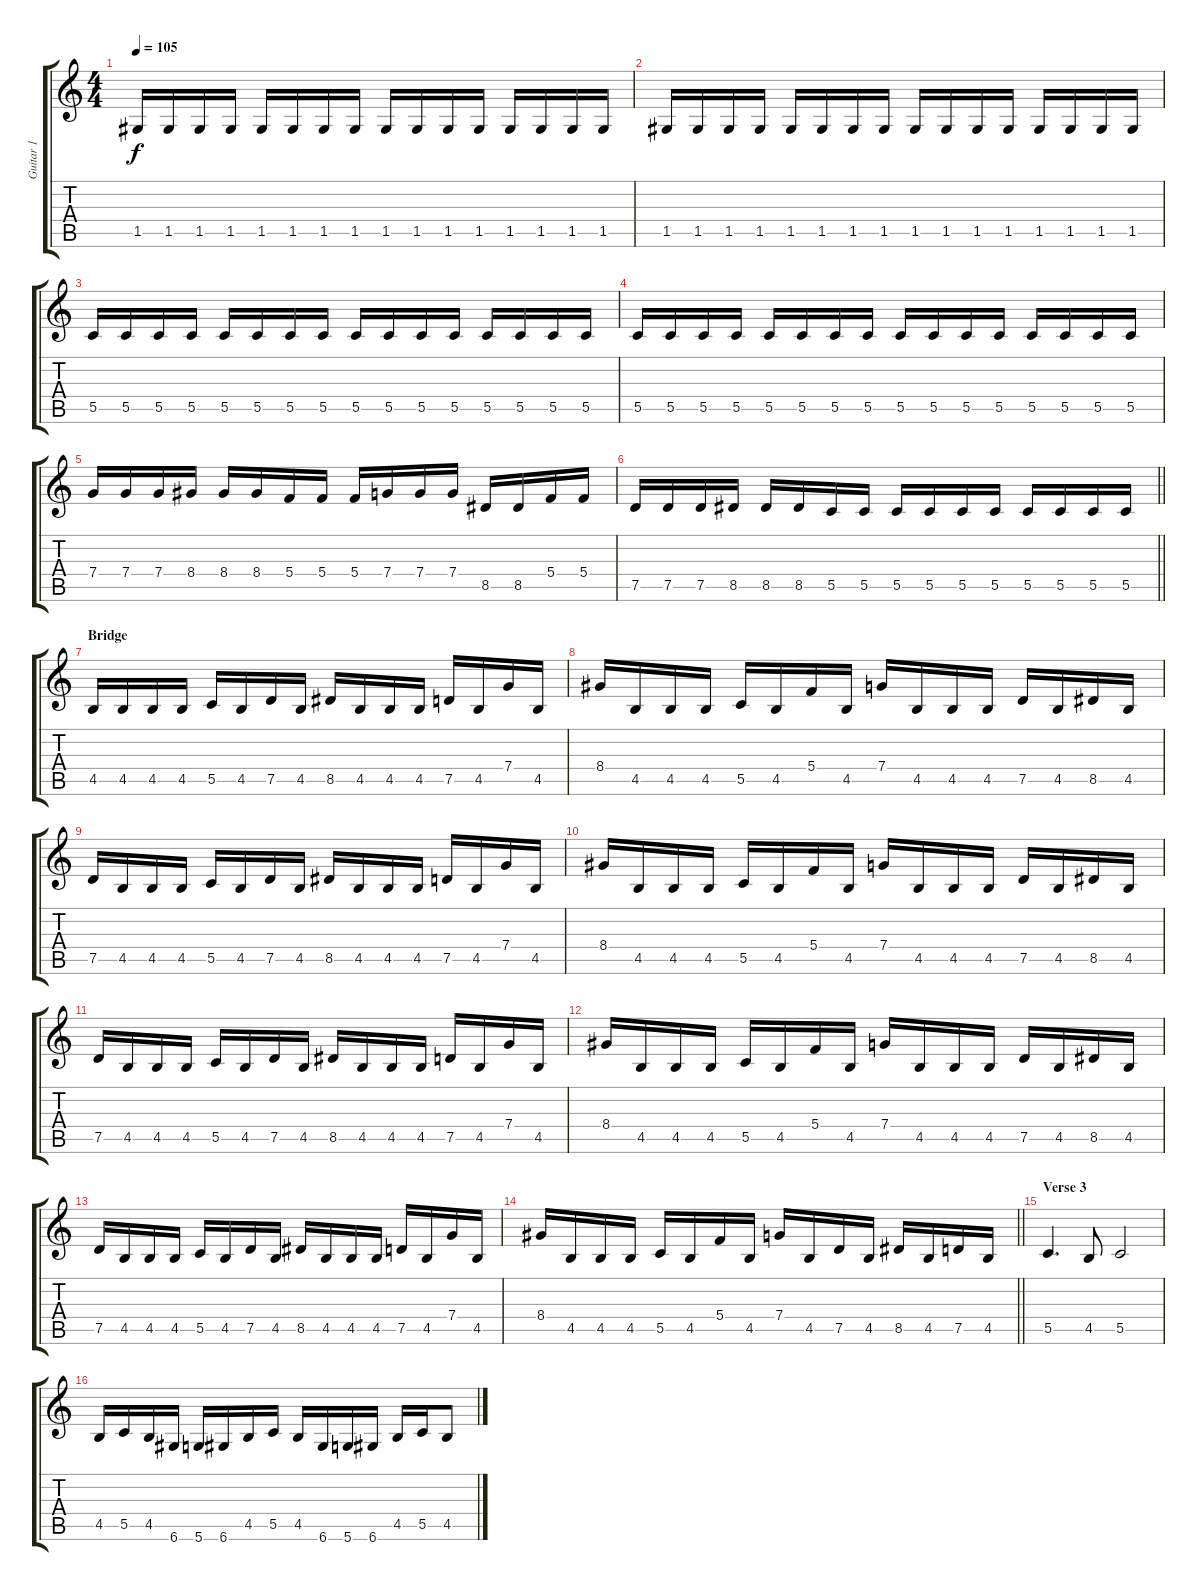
\track ("Guitar 1" "Guitar 1") {instrument distortionguitar}
\staff {score tabs}
\tuning (D4 A3 F3 C3 G2 D2) {hide}
\ts (4 4)
\tempo 105
\clef g2
\ks c
1.5.16{dy f} 1.5.16 1.5.16 1.5.16 1.5.16 1.5.16 1.5.16 1.5.16 1.5.16 1.5.16 1.5.16 1.5.16 1.5.16 1.5.16 1.5.16 1.5.16 |
1.5.16 1.5.16 1.5.16 1.5.16 1.5.16 1.5.16 1.5.16 1.5.16 1.5.16 1.5.16 1.5.16 1.5.16 1.5.16 1.5.16 1.5.16 1.5.16 |
5.5.16 5.5.16 5.5.16 5.5.16 5.5.16 5.5.16 5.5.16 5.5.16 5.5.16 5.5.16 5.5.16 5.5.16 5.5.16 5.5.16 5.5.16 5.5.16 |
5.5.16 5.5.16 5.5.16 5.5.16 5.5.16 5.5.16 5.5.16 5.5.16 5.5.16 5.5.16 5.5.16 5.5.16 5.5.16 5.5.16 5.5.16 5.5.16 |
7.4.16 7.4.16 7.4.16 8.4.16 8.4.16 8.4.16 5.4.16 5.4.16 5.4.16 7.4.16 7.4.16 7.4.16 8.5.16 8.5.16 5.4.16 5.4.16 |
\barLineRight lightlight
7.5.16 7.5.16 7.5.16 8.5.16 8.5.16 8.5.16 5.5.16 5.5.16 5.5.16 5.5.16 5.5.16 5.5.16 5.5.16 5.5.16 5.5.16 5.5.16 |
\section ("" "Bridge")
4.5.16 4.5.16 4.5.16 4.5.16 5.5.16 4.5.16 7.5.16 4.5.16 8.5.16 4.5.16 4.5.16 4.5.16 7.5.16 4.5.16 7.4.16 4.5.16 |
8.4.16 4.5.16 4.5.16 4.5.16 5.5.16 4.5.16 5.4.16 4.5.16 7.4.16 4.5.16 4.5.16 4.5.16 7.5.16 4.5.16 8.5.16 4.5.16 |
7.5.16 4.5.16 4.5.16 4.5.16 5.5.16 4.5.16 7.5.16 4.5.16 8.5.16 4.5.16 4.5.16 4.5.16 7.5.16 4.5.16 7.4.16 4.5.16 |
8.4.16 4.5.16 4.5.16 4.5.16 5.5.16 4.5.16 5.4.16 4.5.16 7.4.16 4.5.16 4.5.16 4.5.16 7.5.16 4.5.16 8.5.16 4.5.16 |
7.5.16 4.5.16 4.5.16 4.5.16 5.5.16 4.5.16 7.5.16 4.5.16 8.5.16 4.5.16 4.5.16 4.5.16 7.5.16 4.5.16 7.4.16 4.5.16 |
8.4.16 4.5.16 4.5.16 4.5.16 5.5.16 4.5.16 5.4.16 4.5.16 7.4.16 4.5.16 4.5.16 4.5.16 7.5.16 4.5.16 8.5.16 4.5.16 |
7.5.16 4.5.16 4.5.16 4.5.16 5.5.16 4.5.16 7.5.16 4.5.16 8.5.16 4.5.16 4.5.16 4.5.16 7.5.16 4.5.16 7.4.16 4.5.16 |
\barLineRight lightlight
8.4.16 4.5.16 4.5.16 4.5.16 5.5.16 4.5.16 5.4.16 4.5.16 7.4.16 4.5.16 7.5.16 4.5.16 8.5.16 4.5.16 7.5.16 4.5.16 |
\section ("" "Verse 3")
5.5.4{d} 4.5.8 5.5.2 |
4.5.16 5.5.16 4.5.16 6.6.16 5.6.16 6.6.16 4.5.16 5.5.16 4.5.16 6.6.16 5.6.16 6.6.16 4.5.16 5.5.16 4.5.8
